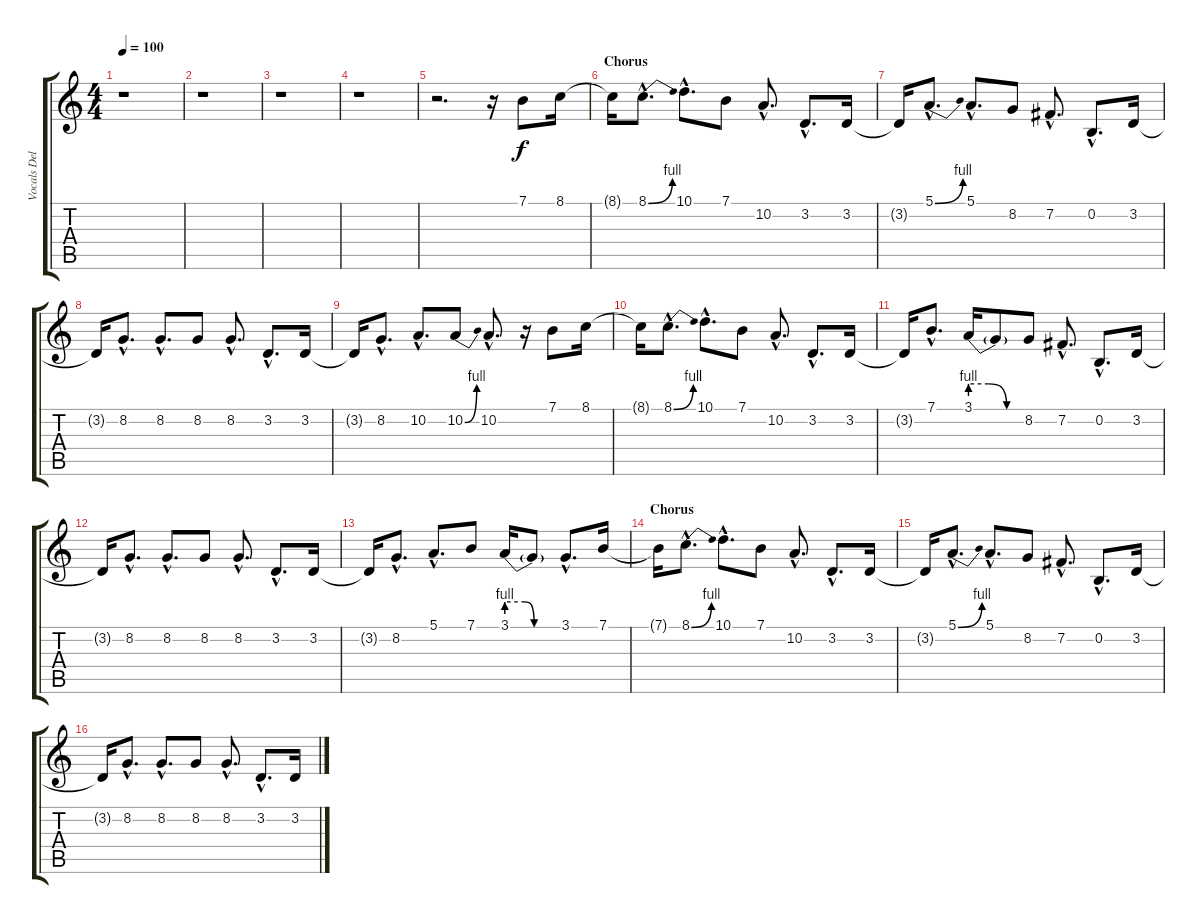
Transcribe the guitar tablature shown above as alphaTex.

\track ("Vocals Delay" "Vocals Del") {instrument frenchhorn}
\staff {score tabs}
\tuning (E4 B3 G3 D3 A2 E2) {hide}
\ts (4 4)
\tempo 100
\clef g2
\ks c
r.1{dy ppp} |
r.1 |
r.1 |
r.1 |
r.2{d} r.16 7.1.8{dy f} 8.1.16 |
\section ("" "Chorus")
8.1{t}.16 8.1{be (bend 0 0 60 4) hac}.8{d} 10.1{hac}.8{d} 7.1.8 10.2{hac}.8{d} 3.2{hac}.8{d} 3.2.16 |
3.2{t}.16 5.1{be (bend 0 0 60 4) hac}.8{d} 5.1{hac}.8{d} 8.2.8 7.2{hac}.8{d} 0.2{hac}.8{d} 3.2.16 |
3.2{t}.16 8.2{hac}.8{d} 8.2{hac}.8{d} 8.2.8 8.2{hac}.8{d} 3.2{hac}.8{d} 3.2.16 |
3.2{t}.16 8.2{hac}.8{d} 10.2{hac}.8{d} 10.2{be (bend 0 0 60 4)}.8 10.2{hac}.8{d} r.16 7.1.8 8.1.16 |
8.1{t}.16 8.1{be (bend 0 0 60 4) hac}.8{d} 10.1{hac}.8{d} 7.1.8 10.2{hac}.8{d} 3.2{hac}.8{d} 3.2.16 |
3.2{t}.16 7.1{hac}.8{d} 3.1{be (custom 0 4 20 4 40 0 60 0)}.16 3.1{t}.8 8.2.8 7.2{hac}.8{d} 0.2{hac}.8{d} 3.2.16 |
3.2{t}.16 8.2{hac}.8{d} 8.2{hac}.8{d} 8.2.8 8.2{hac}.8{d} 3.2{hac}.8{d} 3.2.16 |
3.2{t}.16 8.2{hac}.8{d} 5.1{hac}.8{d} 7.1.8 3.1{be (custom 0 4 20 4 30 0 60 0)}.16 3.1{t}.8 3.1{hac}.8{d} 7.1.16 |
\section ("" "Chorus")
7.1{t}.16 8.1{be (bend 0 0 60 4) hac}.8{d} 10.1{hac}.8{d} 7.1.8 10.2{hac}.8{d} 3.2{hac}.8{d} 3.2.16 |
3.2{t}.16 5.1{be (bend 0 0 60 4) hac}.8{d} 5.1{hac}.8{d} 8.2.8 7.2{hac}.8{d} 0.2{hac}.8{d} 3.2.16 |
3.2{t}.16 8.2{hac}.8{d} 8.2{hac}.8{d} 8.2.8 8.2{hac}.8{d} 3.2{hac}.8{d} 3.2.16
